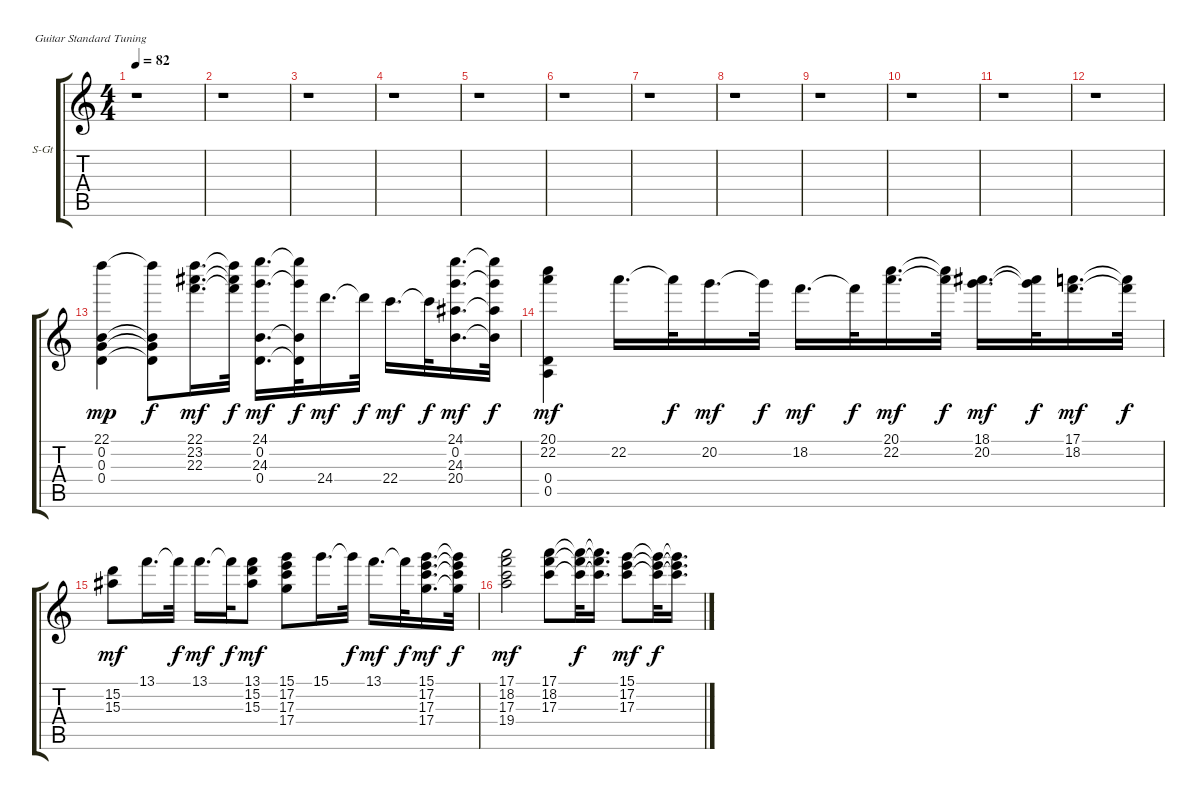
\bracketExtendMode groupsimilarinstruments
\firstSystemTrackNameOrientation horizontal
\otherSystemsTrackNameOrientation horizontal
\track ("弦乐" "S-Gt") {instrument stringensemble1}
\staff {score tabs}
\tuning (E4 B3 G3 D3 A2 E2)
\displaytranspose 12
\ts (4 4)
\tempo 82
\clef g2
\ks c
r.1{dy mp} |
r.1 |
r.1 |
r.1 |
r.1 |
r.1 |
r.1 |
r.1 |
r.1 |
r.1 |
r.1 |
r.1 |
(22.1 0.2 0.3 0.4).4 (22.1{t} 0.2{t} 0.3{t} 0.4{t}).8{dy f} (22.1 23.2 22.3).16{d dy mf} (22.1{t} 23.2{t} 22.3{t}).32{dy f} (24.1 0.2 24.3 0.4).16{d dy mf} (24.1{t} 0.2{t} 24.3{t} 0.4{t}).32{dy f} 24.4.16{d dy mf} 24.4{t}.32{dy f} 22.4.16{d dy mf} 22.4{t}.32{dy f} (24.1 0.2 24.3 20.4).16{d dy mf} (24.1{t} 0.2{t} 24.3{t} 20.4{t}).32{dy f} |
(20.1 22.2 0.4 0.5).4{dy mf} 22.2.16{d} 22.2{t}.32{dy f} 20.2.16{d dy mf} 20.2{t}.32{dy f} 18.2.16{d dy mf} 18.2{t}.32{dy f} (20.1 22.2).16{d dy mf} (20.1{t} 22.2{t}).32{dy f} (18.1 20.2).16{d dy mf} (18.1{t} 20.2{t}).32{dy f} (17.1 18.2).16{d dy mf} (17.1{t} 18.2{t}).32{dy f} |
(15.2 15.3).8{dy mf} 13.1.16{d} 13.1{t}.32{dy f} 13.1.16{d dy mf} 13.1{t}.32{dy f} (13.1 15.2 15.3).8{dy mf} (15.1 17.2 17.3 17.4).8 15.1.16{d} 15.1{t}.32{dy f} 13.1.16{d dy mf} 13.1{t}.32{dy f} (15.1 17.2 17.3 17.4).16{d dy mf} (15.1{t} 17.2{t} 17.3{t} 17.4{t}).32{dy f} |
(17.1 18.2 17.3 19.4).2{dy mf} (17.1 18.2 17.3).8 (17.1{t} 18.2{t} 17.3{t}).32{dy f} (17.1{t} 18.2{t} 17.3{t}).16{d} (15.1 17.2 17.3).8{dy mf} (15.1{t} 17.2{t} 17.3{t}).32{dy f} (15.1{t} 17.2{t} 17.3{t}).16{d}
